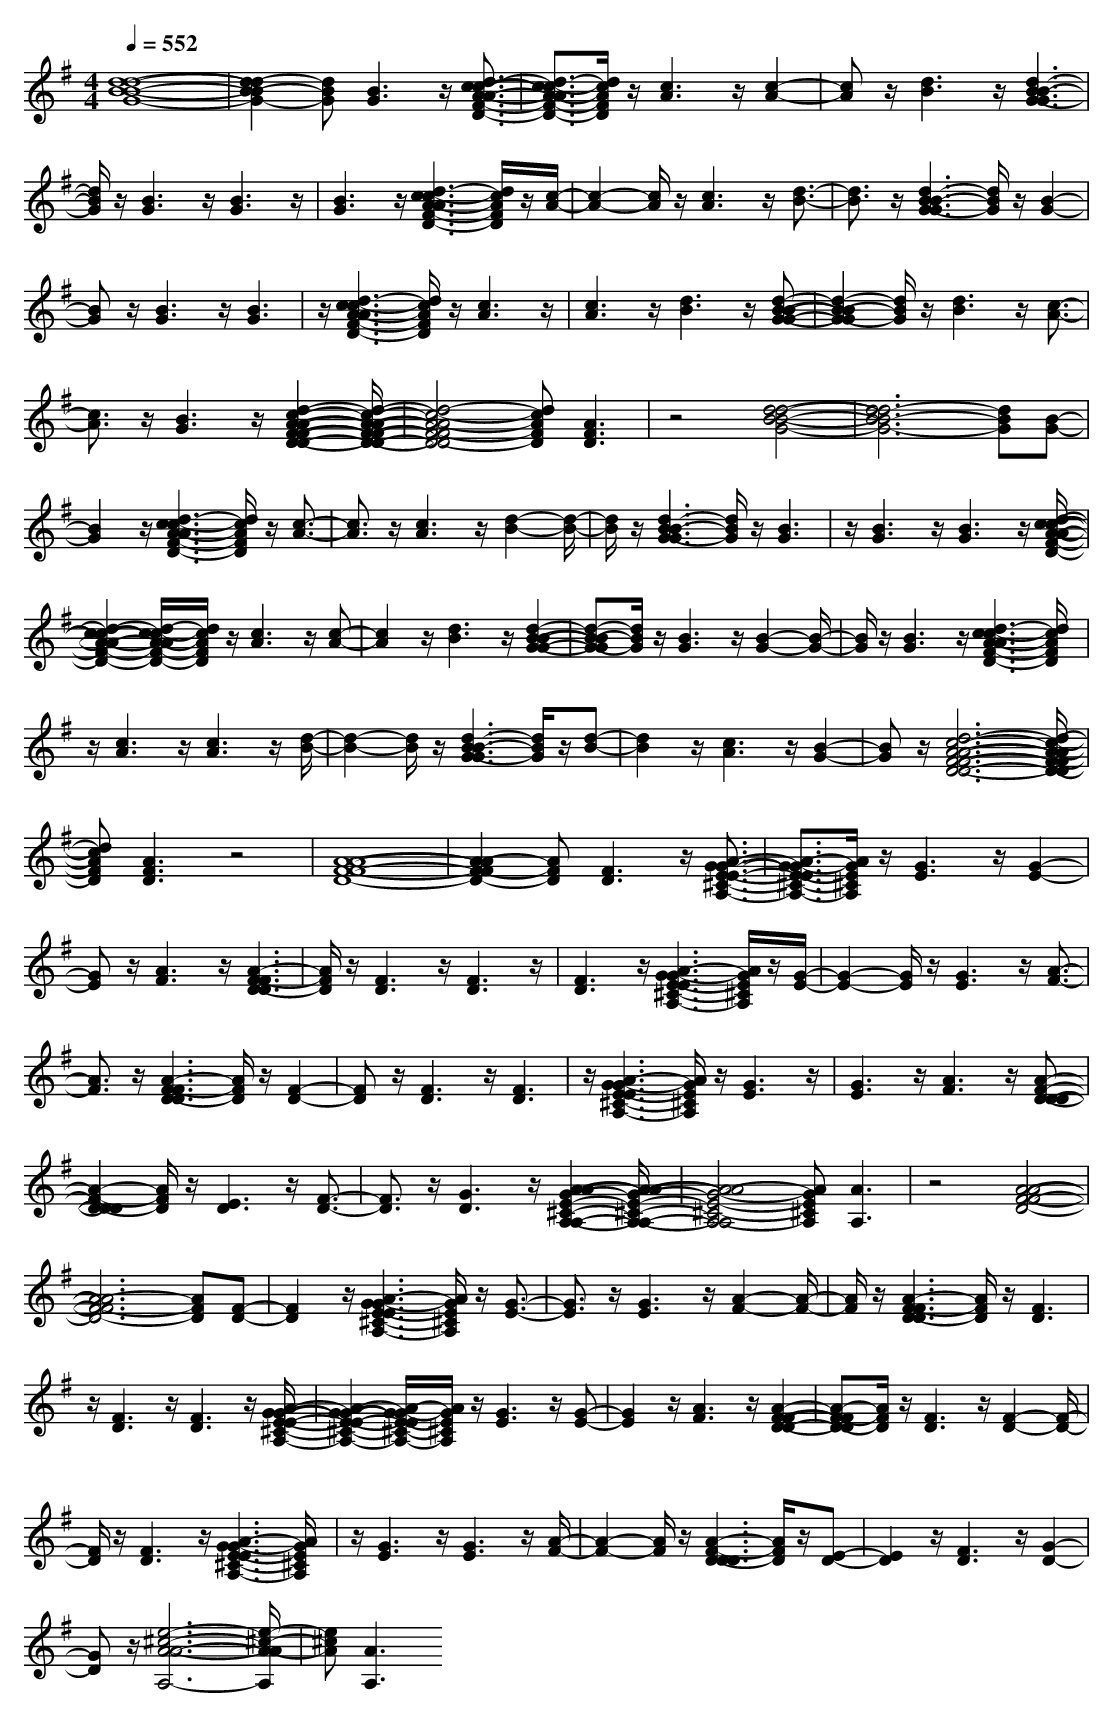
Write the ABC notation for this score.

X:1
T:
M: 4/4
L: 1/8
Q:1/4=552
K:G % 1 sharps
V:1
[d8-d8-B8-B8-G8-]|[d2-d2B2-B2G2-] [dBG][B3G3] z/2[d3/2-c3/2-c3/2-A3/2-A3/2-F3/2-D3/2-]|[d3/2-c3/2-c3/2A3/2-A3/2F3/2-D3/2-][d/2c/2A/2F/2D/2] z/2[c3A3]z/2 [c2-A2-]|[cA]z/2[d3B3]z/2[d3-B3-B3G3-G3]|
[d/2B/2G/2]z/2[B3G3] z/2[B3G3]z/2|[B3G3]z/2[d3-c3-c3A3-A3F3-D3-][d/2c/2A/2F/2D/2]z/2[c/2-A/2-]|[c2-A2-] [c/2A/2]z/2[c3A3] z/2[d3/2-B3/2-]|[d3/2B3/2]z/2 [d3-B3-B3G3-G3][d/2B/2G/2]z/2 [B2-G2-]|
[BG]z/2[B3G3]z/2[B3G3]|z/2[d3-c3-c3A3-A3F3-D3-][d/2c/2A/2F/2D/2] z/2[c3A3]z/2|[c3A3]z/2[d3B3]z/2[d-B-B-G-G-]|[d2-B2-B2G2-G2] [d/2B/2G/2]z/2[d3B3] z/2[c3/2-A3/2-]|
[c3/2A3/2]z/2 [B3G3]z/2[d2-c2-A2-A2-F2-F2-D2-D2-][d/2-c/2-A/2-A/2-F/2-F/2-D/2-D/2-]|[d4-c4-A4-A4F4-F4D4-D4] [dcAFD][A3F3D3]|z4 [d4-d4-B4-B4-G4-]|[d6-d6B6-B6G6-] [dBG][B-G-]|
[B2G2] z/2[d3-c3-c3A3-A3F3-D3-][d/2c/2A/2F/2D/2] z/2[c3/2-A3/2-]|[c3/2A3/2]z/2 [c3A3]z/2[d2-B2-][d/2-B/2-]|[d/2B/2]z/2[d3-B3-B3G3-G3] [d/2B/2G/2]z/2[B3G3]|z/2[B3G3]z/2 [B3G3]z/2[d/2-c/2-c/2-A/2-A/2-F/2-D/2-]|
[d2-c2-c2-A2-A2-F2-D2-] [d/2-c/2-c/2A/2-A/2F/2-D/2-][d/2c/2A/2F/2D/2]z/2[c3A3]z/2[c-A-]|[c2A2] z/2[d3B3]z/2 [d2-B2-B2-G2-G2-]|[d-B-BG-G][d/2B/2G/2]z/2 [B3G3]z/2[B2-G2-][B/2-G/2-]|[B/2G/2]z/2[B3G3] z/2[d3-c3-c3A3-A3F3-D3-][d/2c/2A/2F/2D/2]|
z/2[c3A3]z/2 [c3A3]z/2[d/2-B/2-]|[d2-B2-] [d/2B/2]z/2[d3-B3-B3G3-G3] [d/2B/2G/2]z/2[d-B-]|[d2B2] z/2[c3A3]z/2 [B2-G2-]|[BG]z/2[d6-c6-A6-A6-F6-F6-D6-D6-][d/2-c/2-A/2-A/2F/2-F/2D/2-D/2]|
[dcAFD][A3F3D3] z4|[A8-A8-F8-F8-D8-]|[A2-A2F2-F2D2-] [AFD][F3D3] z/2[A3/2-G3/2-G3/2-E3/2-E3/2-^C3/2-A,3/2-]|[A3/2-G3/2-G3/2E3/2-E3/2^C3/2-A,3/2-][A/2G/2E/2^C/2A,/2] z/2[G3E3]z/2 [G2-E2-]|
[GE]z/2[A3F3]z/2[A3-F3-F3D3-D3]|[A/2F/2D/2]z/2[F3D3] z/2[F3D3]z/2|[F3D3]z/2[A3-G3-G3E3-E3^C3-A,3-][A/2G/2E/2^C/2A,/2]z/2[G/2-E/2-]|[G2-E2-] [G/2E/2]z/2[G3E3] z/2[A3/2-F3/2-]|
[A3/2F3/2]z/2 [A3-F3-F3D3-D3][A/2F/2D/2]z/2 [F2-D2-]|[FD]z/2[F3D3]z/2[F3D3]|z/2[A3-G3-G3E3-E3^C3-A,3-][A/2G/2E/2^C/2A,/2] z/2[G3E3]z/2|[G3E3]z/2[A3F3]z/2[A-F-D-D-D-]|
[A2-F2-D2-D2D2] [A/2F/2D/2]z/2[E3D3] z/2[F3/2-D3/2-]|[F3/2D3/2]z/2 [G3D3]z/2[A2-A2-G2-E2-^C2-A,2-A,2-][A/2-A/2-G/2-E/2-^C/2-A,/2-A,/2-]|[A4-A4G4-E4-^C4-A,4-A,4] [AGE^CA,][A3A,3]|z4 [A4-A4-F4-F4-D4-]|
[A6-A6F6-F6D6-] [AFD][F-D-]|[F2D2] z/2[A3-G3-G3E3-E3^C3-A,3-][A/2G/2E/2^C/2A,/2] z/2[G3/2-E3/2-]|[G3/2E3/2]z/2 [G3E3]z/2[A2-F2-][A/2-F/2-]|[A/2F/2]z/2[A3-F3-F3D3-D3] [A/2F/2D/2]z/2[F3D3]|
z/2[F3D3]z/2 [F3D3]z/2[A/2-G/2-G/2-E/2-E/2-^C/2-A,/2-]|[A2-G2-G2-E2-E2-^C2-A,2-] [A/2-G/2-G/2E/2-E/2^C/2-A,/2-][A/2G/2E/2^C/2A,/2]z/2[G3E3]z/2[G-E-]|[G2E2] z/2[A3F3]z/2 [A2-F2-F2-D2-D2-]|[A-F-FD-D][A/2F/2D/2]z/2 [F3D3]z/2[F2-D2-][F/2-D/2-]|
[F/2D/2]z/2[F3D3] z/2[A3-G3-G3E3-E3^C3-A,3-][A/2G/2E/2^C/2A,/2]|z/2[G3E3]z/2 [G3E3]z/2[A/2-F/2-]|[A2-F2-] [A/2F/2]z/2[A3-F3-D3-D3D3] [A/2F/2D/2]z/2[E-D-]|[E2D2] z/2[F3D3]z/2 [G2-D2-]|
[GD]z/2[e6-^c6-A6-A6-A,6-][e/2-^c/2-A/2-A/2A,/2]|[e^cA][A3A,3]
